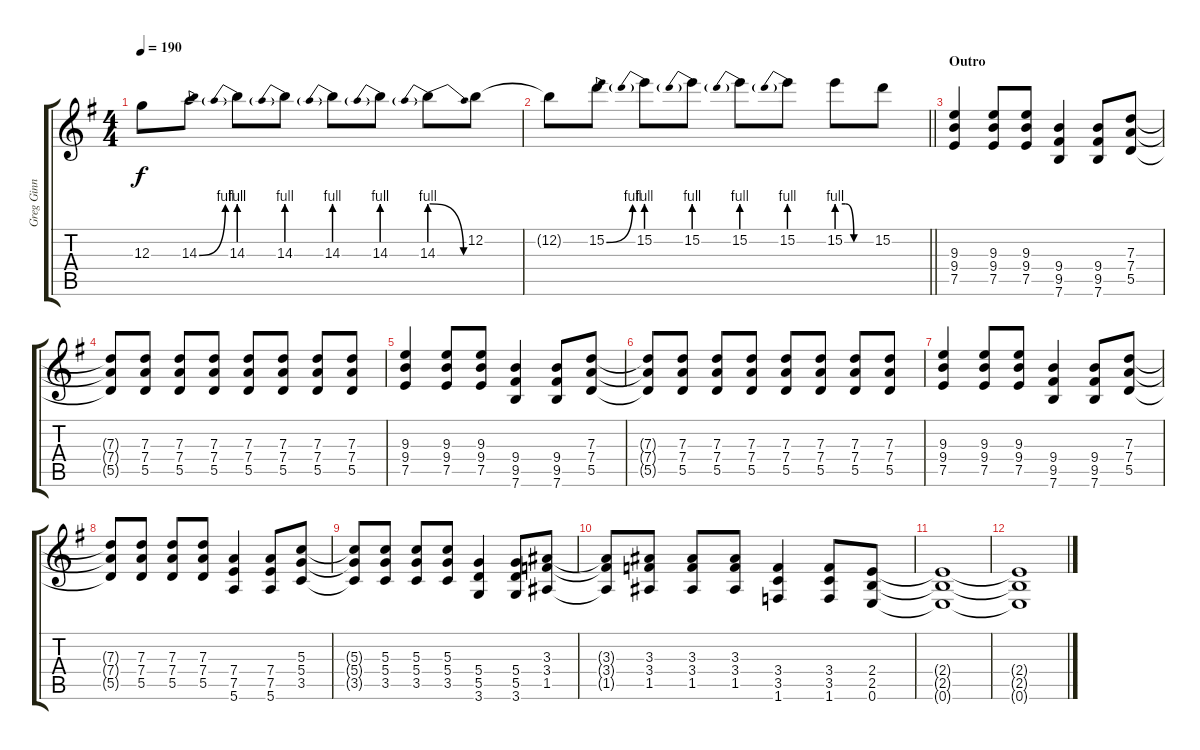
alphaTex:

\track ("Greg Ginn" "Greg Ginn") {instrument distortionguitar}
\staff {score tabs}
\tuning (E4 B3 G3 D3 A2 E2) {hide}
\ts (4 4)
\tempo 190
\clef g2
\ks eminor
12.3{t}.8{dy f} 14.3{be (bend 0 0 60 4)}.8 14.3{be (prebend 0 4 60 4)}.8 14.3{be (prebend 0 4 60 4)}.8 14.3{be (prebend 0 4 60 4)}.8 14.3{be (prebend 0 4 60 4)}.8 14.3{be (prebendrelease 0 4 60 0)}.8 12.2.8 |
\barLineRight lightlight
12.2{t}.8 15.2{be (bend 0 0 60 4)}.8 15.2{be (prebend 0 4 60 4)}.8 15.2{be (prebend 0 4 60 4)}.8 15.2{be (prebend 0 4 60 4)}.8 15.2{be (prebend 0 4 60 4)}.8 15.2{be (custom 0 4 15 4 30 0 60 0)}.8 15.2.8 |
\section ("" "Outro")
(9.3 9.4 7.5).4 (9.3 9.4 7.5).8 (9.3 9.4 7.5).8 (9.4 9.5 7.6).4 (9.4 9.5 7.6).8 (7.3 7.4 5.5).8 |
(7.3{t} 7.4{t} 5.5{t}).8 (7.3 7.4 5.5).8 (7.3 7.4 5.5).8 (7.3 7.4 5.5).8 (7.3 7.4 5.5).8 (7.3 7.4 5.5).8 (7.3 7.4 5.5).8 (7.3 7.4 5.5).8 |
(9.3 9.4 7.5).4 (9.3 9.4 7.5).8 (9.3 9.4 7.5).8 (9.4 9.5 7.6).4 (9.4 9.5 7.6).8 (7.3 7.4 5.5).8 |
(7.3{t} 7.4{t} 5.5{t}).8 (7.3 7.4 5.5).8 (7.3 7.4 5.5).8 (7.3 7.4 5.5).8 (7.3 7.4 5.5).8 (7.3 7.4 5.5).8 (7.3 7.4 5.5).8 (7.3 7.4 5.5).8 |
(9.3 9.4 7.5).4 (9.3 9.4 7.5).8 (9.3 9.4 7.5).8 (9.4 9.5 7.6).4 (9.4 9.5 7.6).8 (7.3 7.4 5.5).8 |
(7.3{t} 7.4{t} 5.5{t}).8 (7.3 7.4 5.5).8 (7.3 7.4 5.5).8 (7.3 7.4 5.5).8 (7.4 7.5 5.6).4 (7.4 7.5 5.6).8 (5.3 5.4 3.5).8 |
(5.3{t} 5.4{t} 3.5{t}).8 (5.3 5.4 3.5).8 (5.3 5.4 3.5).8 (5.3 5.4 3.5).8 (5.4 5.5 3.6).4 (5.4 5.5 3.6).8 (3.3 3.4 1.5).8 |
(3.3{t} 3.4{t} 1.5{t}).8 (3.3 3.4 1.5).8 (3.3 3.4 1.5).8 (3.3 3.4 1.5).8 (3.4 3.5 1.6).4 (3.4 3.5 1.6).8 (2.4 2.5 0.6).8 |
(2.4{t} 2.5{t} 0.6{t}).1 |
(2.4{t} 2.5{t} 0.6{t}).1
